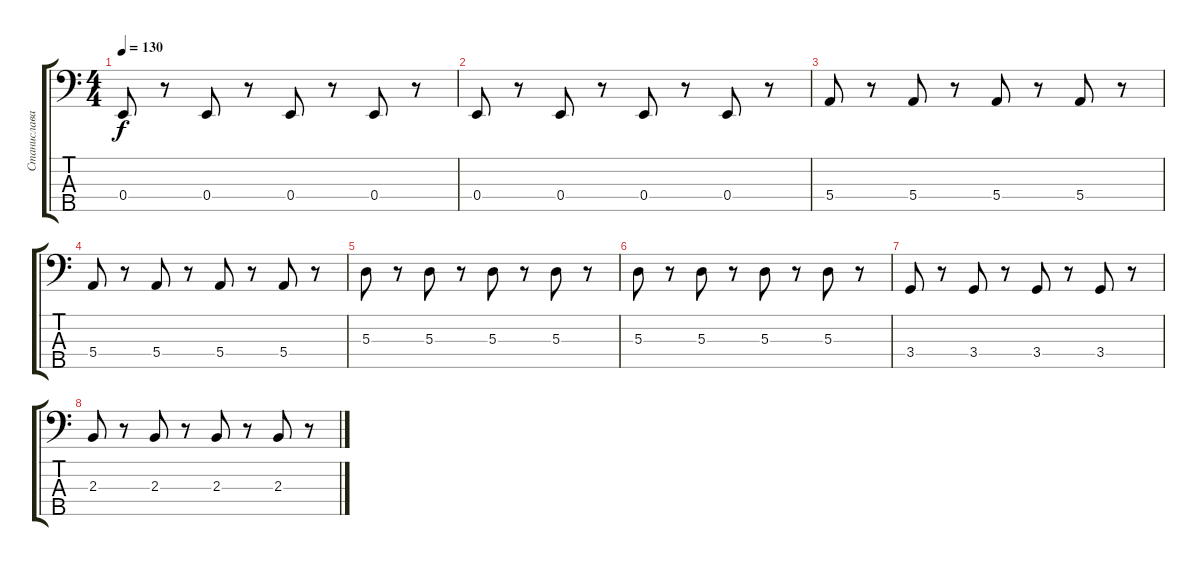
\track ("Станислава Матвеева (бас-гитара)" "Станислава") {instrument electricbasspick}
\staff {score tabs}
\tuning (G2 D2 A1 E1 B0) {hide}
\ts (4 4)
\tempo 130
\clef f4
\ks c
0.4.8{dy f} r.8 0.4.8 r.8 0.4.8 r.8 0.4.8 r.8 |
0.4.8 r.8 0.4.8 r.8 0.4.8 r.8 0.4.8 r.8 |
5.4.8 r.8 5.4.8 r.8 5.4.8 r.8 5.4.8 r.8 |
5.4.8 r.8 5.4.8 r.8 5.4.8 r.8 5.4.8 r.8 |
5.3.8 r.8 5.3.8 r.8 5.3.8 r.8 5.3.8 r.8 |
5.3.8 r.8 5.3.8 r.8 5.3.8 r.8 5.3.8 r.8 |
3.4.8 r.8 3.4.8 r.8 3.4.8 r.8 3.4.8 r.8 |
2.3.8 r.8 2.3.8 r.8 2.3.8 r.8 2.3.8 r.8
